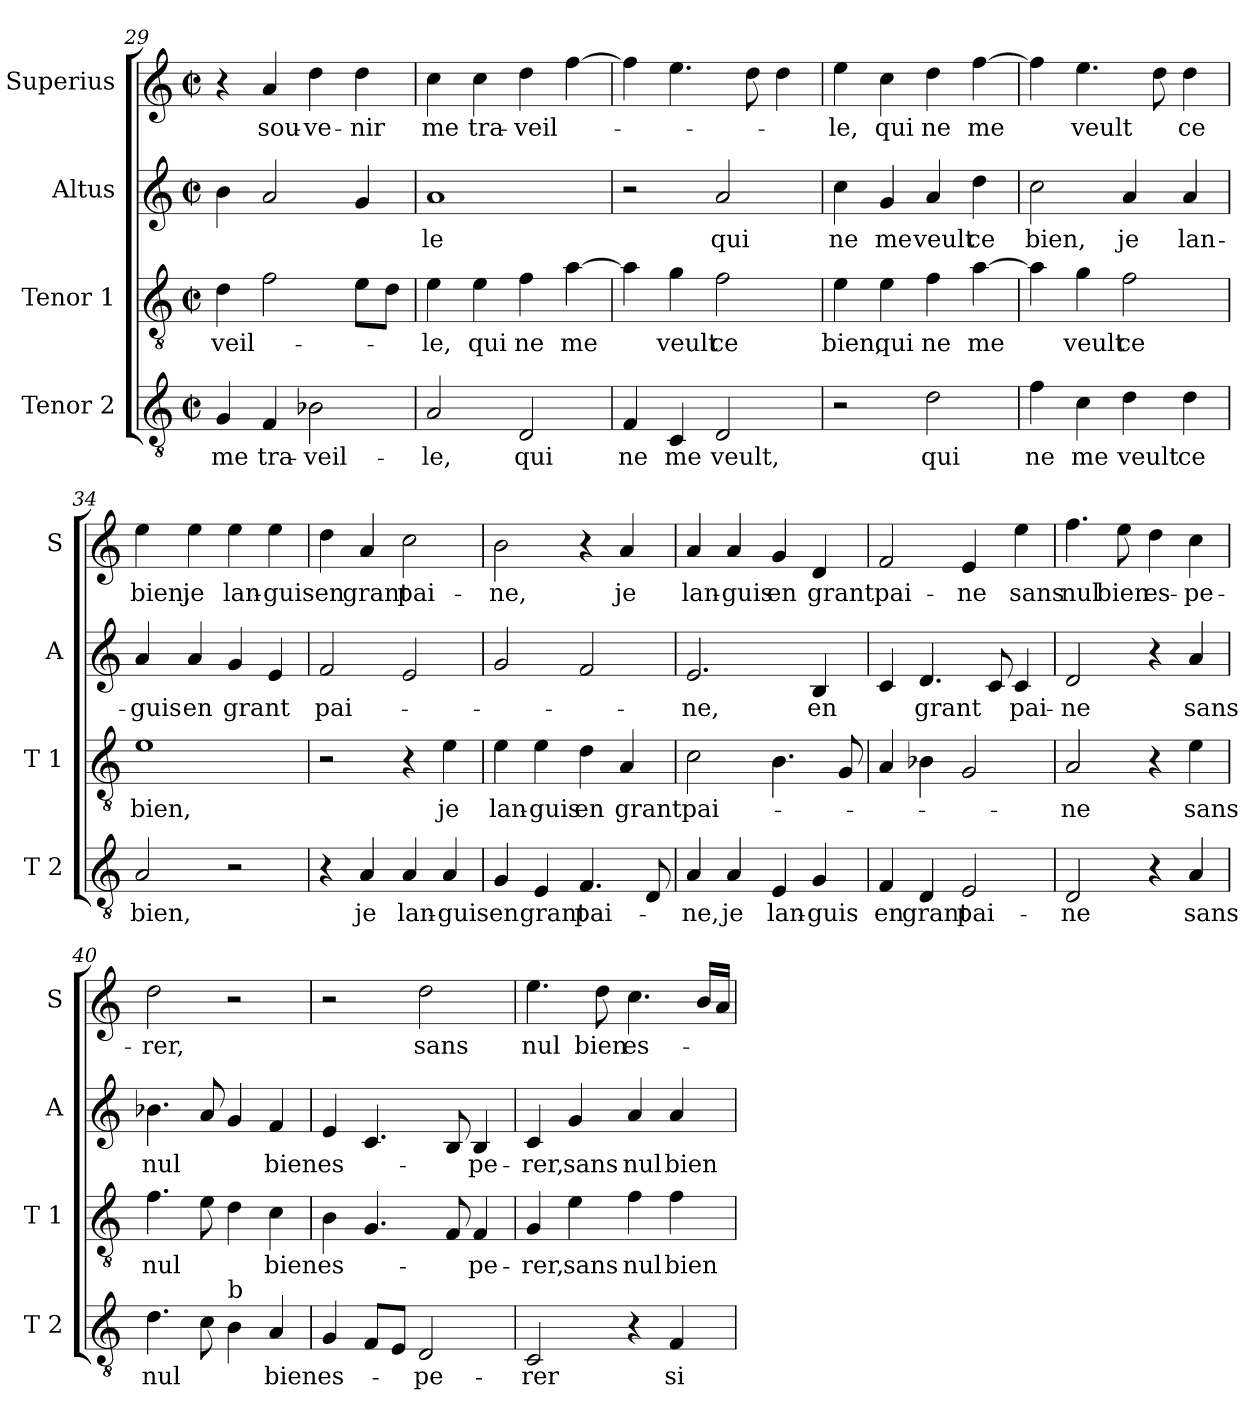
**kern	**text	**kern	**text	**kern	**text	**kern	**text
*part4	*part4	*part3	*part3	*part2	*part2	*part1	*part1
*staff4	*staff4	*staff3	*staff3	*staff2	*staff2	*staff1	*staff1
*I"Tenor 2	*	*I"Tenor 1	*	*I"Altus	*	*I"Superius	*
*I'T 2	*	*I'T 1	*	*I'A	*	*I'S	*
*clefGv2	*	*clefGv2	*	*clefG2	*	*clefG2	*
*k[]	*	*k[]	*	*k[]	*	*k[]	*
*C:	*	*C:	*	*C:	*	*C:	*
*M2/2	*	*M2/2	*	*M2/2	*	*M2/2	*
*met(c|)	*	*met(c|)	*	*met(c|)	*	*met(c|)	*
=29	=29	=29	=29	=29	=29	=29	=29
4G/	me	4d\	-veil-	4b\	.	4r	.
4F/	tra-	2f\	.	2a/	.	4a/	sou-
2B-X\	-veil-	.	.	.	.	4dd\	-ve-
.	.	8e\L	.	4g/	.	4dd\	-nir
.	.	8d\J	.	.	.	.	.
=30	=30	=30	=30	=30	=30	=30	=30
2A/	-le,	4e\	-le,	1a	-le	4cc\	me
.	.	4e\	qui	.	.	4cc\	tra-
2D/	qui	4f\	ne	.	.	4dd\	-veil-
.	.	[4a\	me	.	.	[4ff\	.
!!LO:PB:g=z
=31	=31	=31	=31	=31	=31	=31	=31
4F/	ne	4a\]	.	2r	.	4ff\]	.
4C/	me	4g\	veult	.	.	4.ee\	.
2D/	veult,	2f\	ce	2a/	qui	.	.
.	.	.	.	.	.	8dd\	.
.	.	.	.	.	.	4dd\	.
=32	=32	=32	=32	=32	=32	=32	=32
2r	.	4e\	bien,	4cc\	ne	4ee\	-le,
.	.	4e\	qui	4g/	me	4cc\	qui
2d\	qui	4f\	ne	4a/	veult	4dd\	ne
.	.	[4a\	me	4dd\	ce	[4ff\	me
=33	=33	=33	=33	=33	=33	=33	=33
4f\	ne	4a\]	.	2cc\	bien,	4ff\]	.
4c\	me	4g\	veult	.	.	4.ee\	veult
4d\	veult	2f\	ce	4a/	je	.	.
.	.	.	.	.	.	8dd\	.
4d\	ce	.	.	4a/	lan-	4dd\	ce
=34	=34	=34	=34	=34	=34	=34	=34
2A/	bien,	1e	bien,	4a/	-guis	4ee\	bien,
.	.	.	.	4a/	en	4ee\	je
2r	.	.	.	4g/	grant	4ee\	lan-
.	.	.	.	4e/	.	4ee\	-guis
=35	=35	=35	=35	=35	=35	=35	=35
4r	.	2r	.	2f/	pai-	4dd\	en
4A/	je	.	.	.	.	4a/	grant
4A/	lan-	4r	.	2e/	.	2cc\	pai-
4A/	-guis	4e\	je	.	.	.	.
!!LO:LB:g=z
=36	=36	=36	=36	=36	=36	=36	=36
4G/	en	4e\	lan-	2g/	.	2b\	-ne,
4E/	grant	4e\	-guis	.	.	.	.
4.F/	pai-	4d\	en	2f/	.	4r	.
.	.	4A/	grant	.	.	4a/	je
8D/	.	.	.	.	.	.	.
=37	=37	=37	=37	=37	=37	=37	=37
4A/	-ne,	2c\	pai-	2.e/	-ne,	4a/	lan-
4A/	je	.	.	.	.	4a/	-guis
4E/	lan-	4.B\	.	.	.	4g/	en
4G/	-guis	.	.	4B/	en	4d/	grant
.	.	8G/	.	.	.	.	.
=38	=38	=38	=38	=38	=38	=38	=38
4F/	en	4A/	.	4c/	.	2f/	pai-
4D/	grant	4B-X\	.	4.d/	grant	.	.
2E/	pai-	2G/	.	.	.	4e/	-ne
.	.	.	.	8c/	.	.	.
.	.	.	.	4c/	pai-	4ee\	sans
=39	=39	=39	=39	=39	=39	=39	=39
2D/	-ne	2A/	-ne	2d/	-ne	4.ff\	nul
.	.	.	.	.	.	8ee\	bien
4r	.	4r	.	4r	.	4dd\	es-
4A/	sans	4e\	sans	4a/	sans	4cc\	-pe-
=40	=40	=40	=40	=40	=40	=40	=40
4.d\	nul	4.f\	nul	4.b-X\	nul	2dd\	-rer,
8c\	.	8e\	.	8a/	.	.	.
!LO:TX:a:t=b	!	!	!	!	!	!	!
4B\	.	4d\	.	4g/	.	2r	.
4A/	bien	4c\	bien	4f/	bien	.	.
!!LO:LB:g=z
=41	=41	=41	=41	=41	=41	=41	=41
4G/	es-	4B\	es-	4e/	es-	2r	.
8F/L	.	4.G/	.	4.c/	.	.	.
8E/J	.	.	.	.	.	.	.
2D/	-pe-	.	.	.	.	2dd\	sans
.	.	8F/	.	8B/	.	.	.
.	.	4F/	-pe-	4B/	-pe-	.	.
=42	=42	=42	=42	=42	=42	=42	=42
2C/	-rer	4G/	-rer,	4c/	-rer,	4.ee\	nul
.	.	4e\	sans	4g/	sans	.	.
.	.	.	.	.	.	8dd\	bien
4r	.	4f\	nul	4a/	nul	4.cc\	es-
4F/	si-	4f\	bien	4a/	bien	.	.
.	.	.	.	.	.	16b/LL	.
.	.	.	.	.	.	16a/JJ	.
=	=	=	=	=	=	=	=
*-	*-	*-	*-	*-	*-	*-	*-
